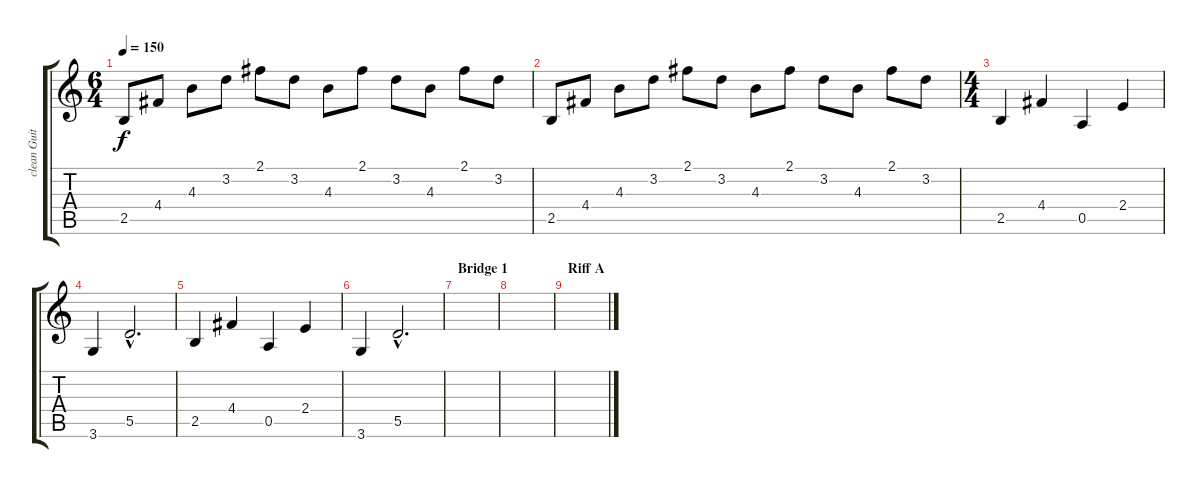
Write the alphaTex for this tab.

\track ("clean Guitar" "clean Guit") {instrument acousticguitarsteel}
\staff {score tabs}
\tuning (E4 B3 G3 D3 A2 E2) {hide}
\ts (6 4)
\tempo 150
\clef g2
\ks c
2.5.8{dy f instrument acousticguitarsteel} 4.4.8 4.3.8 3.2.8 2.1.8 3.2.8 4.3.8 2.1.8 3.2.8 4.3.8 2.1.8 3.2.8 |
2.5.8 4.4.8 4.3.8 3.2.8 2.1.8 3.2.8 4.3.8 2.1.8 3.2.8 4.3.8 2.1.8 3.2.8 |
\ts (4 4)
2.5.4 4.4.4 0.5.4 2.4.4 |
3.6.4 5.5{hac}.2{d} |
2.5.4 4.4.4 0.5.4 2.4.4 |
3.6.4 5.5{hac}.2{d} |
\section ("" "Bridge 1")
|
|
\section ("" "Riff A")
